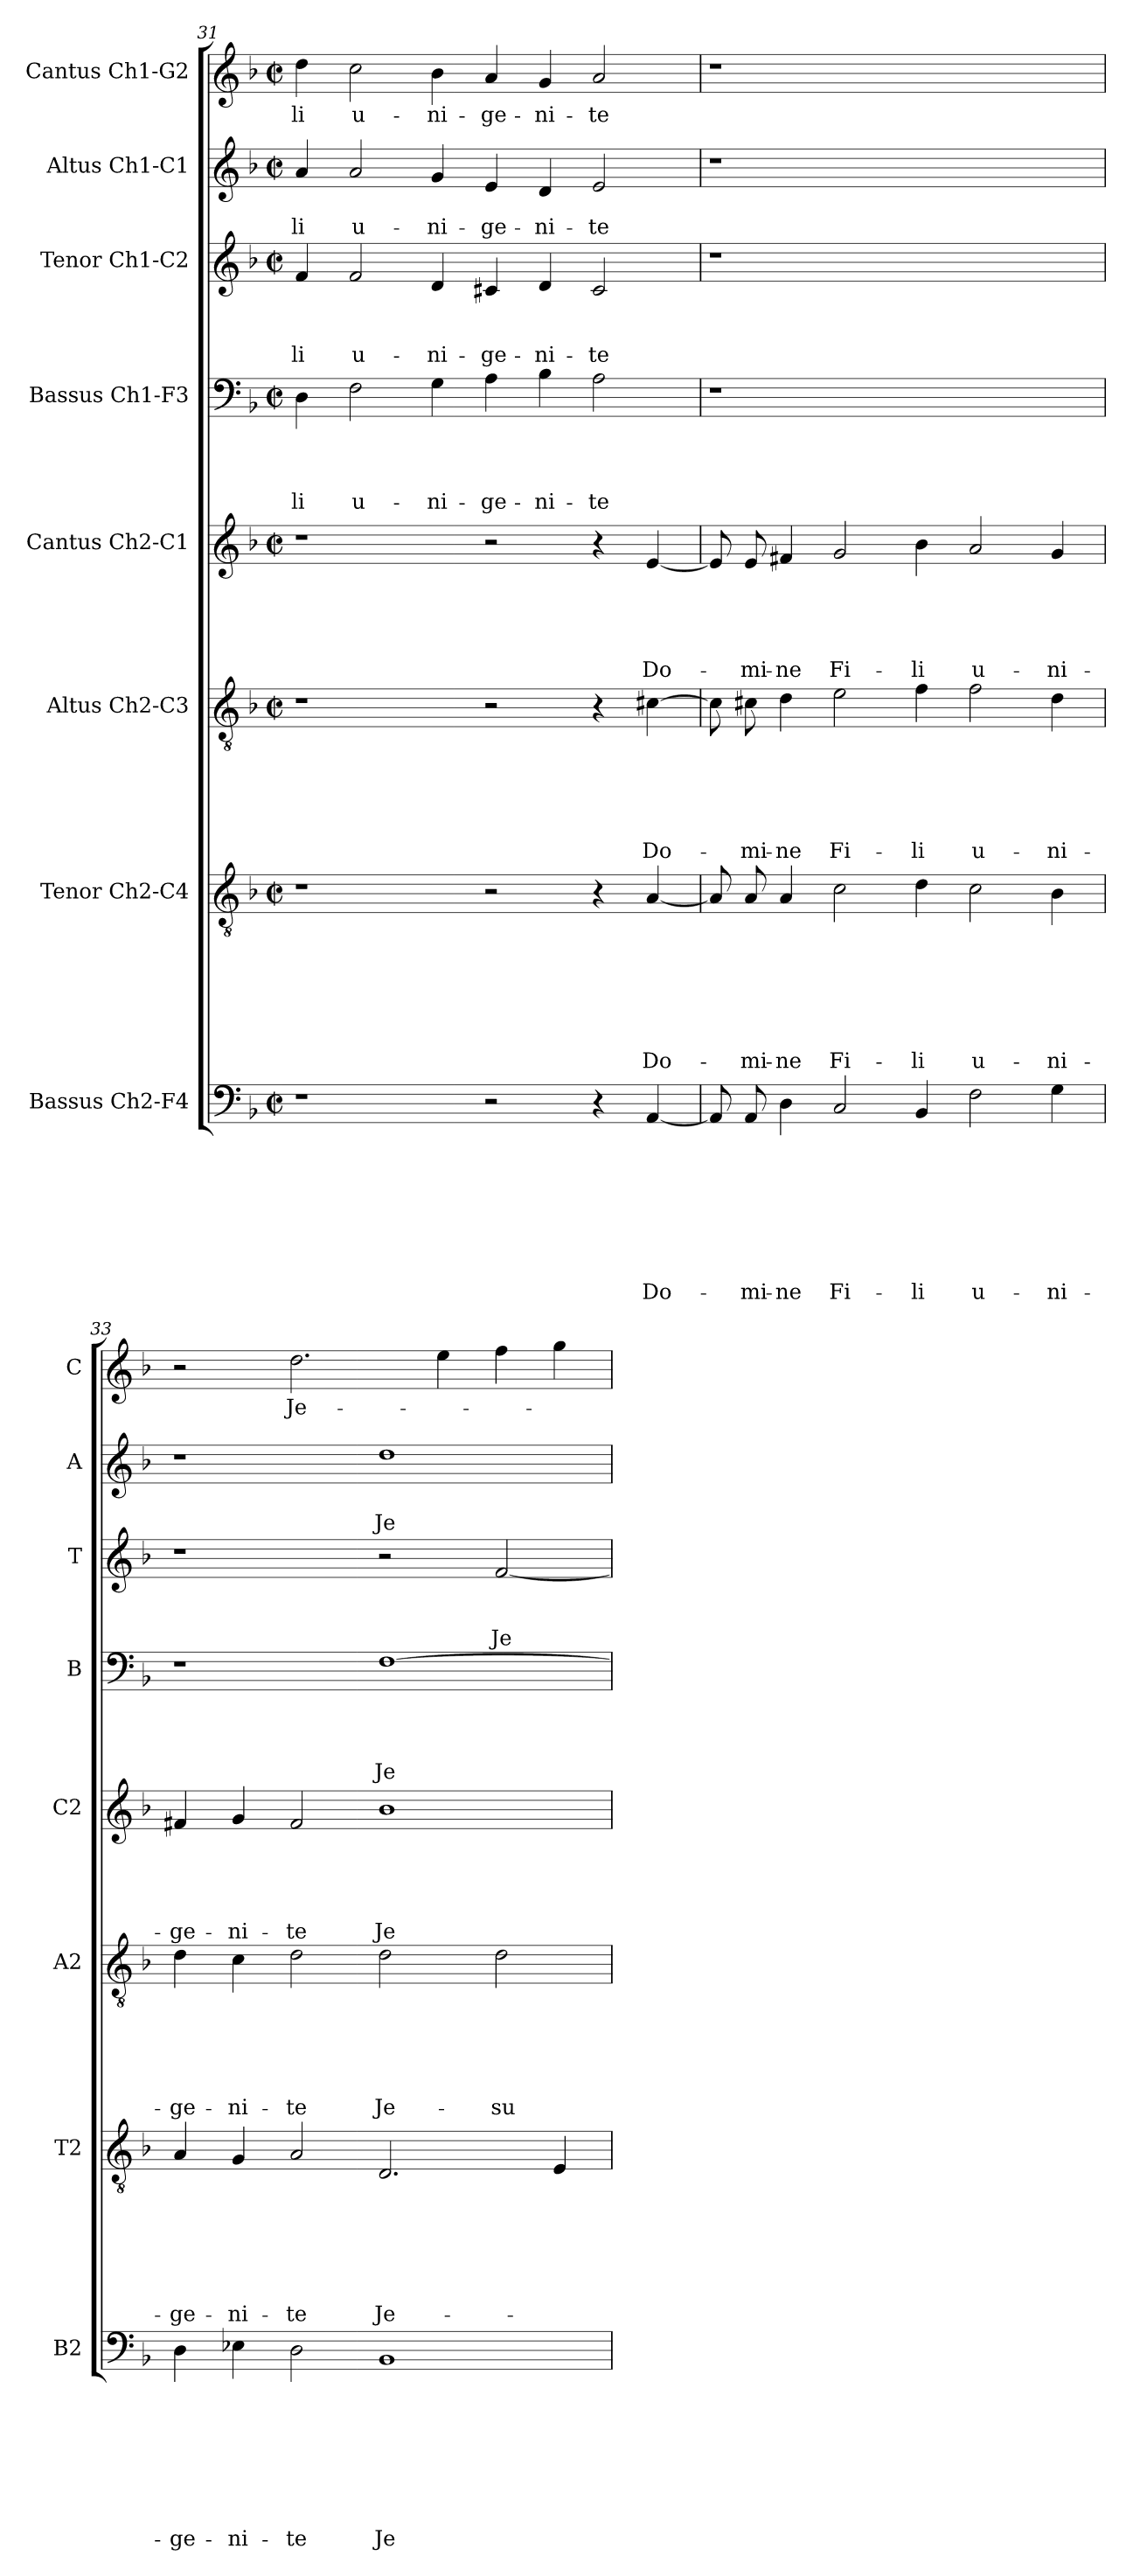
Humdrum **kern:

**kern	**text	**text	**text	**text	**text	**text	**text	**text	**kern	**text	**text	**text	**text	**text	**text	**text	**kern	**text	**text	**text	**text	**text	**text	**kern	**text	**text	**text	**text	**text	**kern	**text	**text	**text	**text	**kern	**text	**text	**text	**kern	**text	**text	**kern	**text
*part8	*part8	*part8	*part8	*part8	*part8	*part8	*part8	*part8	*part7	*part7	*part7	*part7	*part7	*part7	*part7	*part7	*part6	*part6	*part6	*part6	*part6	*part6	*part6	*part5	*part5	*part5	*part5	*part5	*part5	*part4	*part4	*part4	*part4	*part4	*part3	*part3	*part3	*part3	*part2	*part2	*part2	*part1	*part1
*staff8	*staff8	*staff8	*staff8	*staff8	*staff8	*staff8	*staff8	*staff8	*staff7	*staff7	*staff7	*staff7	*staff7	*staff7	*staff7	*staff7	*staff6	*staff6	*staff6	*staff6	*staff6	*staff6	*staff6	*staff5	*staff5	*staff5	*staff5	*staff5	*staff5	*staff4	*staff4	*staff4	*staff4	*staff4	*staff3	*staff3	*staff3	*staff3	*staff2	*staff2	*staff2	*staff1	*staff1
*I"Bassus Ch2-F4	*	*	*	*	*	*	*	*	*I"Tenor Ch2-C4	*	*	*	*	*	*	*	*I"Altus Ch2-C3	*	*	*	*	*	*	*I"Cantus Ch2-C1	*	*	*	*	*	*I"Bassus Ch1-F3	*	*	*	*	*I"Tenor Ch1-C2	*	*	*	*I"Altus Ch1-C1	*	*	*I"Cantus Ch1-G2	*
*I'B2	*	*	*	*	*	*	*	*	*I'T2	*	*	*	*	*	*	*	*I'A2	*	*	*	*	*	*	*I'C2	*	*	*	*	*	*I'B	*	*	*	*	*I'T	*	*	*	*I'A	*	*	*I'C	*
*clefF4	*	*	*	*	*	*	*	*	*clefGv2	*	*	*	*	*	*	*	*clefGv2	*	*	*	*	*	*	*clefG2	*	*	*	*	*	*clefF4	*	*	*	*	*clefG2	*	*	*	*clefG2	*	*	*clefG2	*
*k[b-]	*	*	*	*	*	*	*	*	*k[b-]	*	*	*	*	*	*	*	*k[b-]	*	*	*	*	*	*	*k[b-]	*	*	*	*	*	*k[b-]	*	*	*	*	*k[b-]	*	*	*	*k[b-]	*	*	*k[b-]	*
*F:	*	*	*	*	*	*	*	*	*F:	*	*	*	*	*	*	*	*F:	*	*	*	*	*	*	*F:	*	*	*	*	*	*F:	*	*	*	*	*F:	*	*	*	*F:	*	*	*F:	*
*M2/2	*	*	*	*	*	*	*	*	*M2/2	*	*	*	*	*	*	*	*M2/2	*	*	*	*	*	*	*M2/2	*	*	*	*	*	*M2/2	*	*	*	*	*M2/2	*	*	*	*M2/2	*	*	*M2/2	*
*met(c|)	*	*	*	*	*	*	*	*	*met(c|)	*	*	*	*	*	*	*	*met(c|)	*	*	*	*	*	*	*met(c|)	*	*	*	*	*	*met(c|)	*	*	*	*	*met(c|)	*	*	*	*met(c|)	*	*	*met(c|)	*
=31	=31	=31	=31	=31	=31	=31	=31	=31	=31	=31	=31	=31	=31	=31	=31	=31	=31	=31	=31	=31	=31	=31	=31	=31	=31	=31	=31	=31	=31	=31	=31	=31	=31	=31	=31	=31	=31	=31	=31	=31	=31	=31	=31
!	!	!	!	!	!	!	!	!	!	!	!	!	!	!	!	!	!	!	!	!	!	!	!	!	!	!	!	!	!	!	!	!	!	!LO:LY:b	!	!	!	!LO:LY:b	!	!	!LO:LY:b	!	!LO:LY:b
1r	.	.	.	.	.	.	.	.	1r	.	.	.	.	.	.	.	1r	.	.	.	.	.	.	1r	.	.	.	.	.	4D\	.	.	.	-li	4f/	.	.	-li	4a/	.	-li	4dd\	-li
!	!	!	!	!	!	!	!	!	!	!	!	!	!	!	!	!	!	!	!	!	!	!	!	!	!	!	!	!	!	!	!	!	!	!LO:LY:b	!	!	!	!LO:LY:b	!	!	!LO:LY:b	!	!LO:LY:b
.	.	.	.	.	.	.	.	.	.	.	.	.	.	.	.	.	.	.	.	.	.	.	.	.	.	.	.	.	.	2F\	.	.	.	u-	2f/	.	.	u-	2a/	.	u-	2cc\	u-
!	!	!	!	!	!	!	!	!	!	!	!	!	!	!	!	!	!	!	!	!	!	!	!	!	!	!	!	!	!	!	!	!	!	!LO:LY:b	!	!	!	!LO:LY:b	!	!	!LO:LY:b	!	!LO:LY:b
.	.	.	.	.	.	.	.	.	.	.	.	.	.	.	.	.	.	.	.	.	.	.	.	.	.	.	.	.	.	4G\	.	.	.	-ni-	4d/	.	.	-ni-	4g/	.	-ni-	4b-\	-ni-
!	!	!	!	!	!	!	!	!	!	!	!	!	!	!	!	!	!	!	!	!	!	!	!	!	!	!	!	!	!	!	!	!	!	!LO:LY:b	!	!	!	!LO:LY:b	!	!	!LO:LY:b	!	!LO:LY:b
2r	.	.	.	.	.	.	.	.	2r	.	.	.	.	.	.	.	2r	.	.	.	.	.	.	2r	.	.	.	.	.	4A\	.	.	.	-ge-	4c#X/	.	.	-ge-	4e/	.	-ge-	4a/	-ge-
!	!	!	!	!	!	!	!	!	!	!	!	!	!	!	!	!	!	!	!	!	!	!	!	!	!	!	!	!	!	!	!	!	!	!LO:LY:b	!	!	!	!LO:LY:b	!	!	!LO:LY:b	!	!LO:LY:b
.	.	.	.	.	.	.	.	.	.	.	.	.	.	.	.	.	.	.	.	.	.	.	.	.	.	.	.	.	.	4B-\	.	.	.	-ni-	4d/	.	.	-ni-	4d/	.	-ni-	4g/	-ni-
!	!	!	!	!	!	!	!	!	!	!	!	!	!	!	!	!	!	!	!	!	!	!	!	!	!	!	!	!	!	!	!	!	!	!LO:LY:b	!	!	!	!LO:LY:b	!	!	!LO:LY:b	!	!LO:LY:b
4r	.	.	.	.	.	.	.	.	4r	.	.	.	.	.	.	.	4r	.	.	.	.	.	.	4r	.	.	.	.	.	2A\	.	.	.	-te	2c#/	.	.	-te	2e/	.	-te	2a/	-te
!	!	!	!	!	!	!	!	!LO:LY:b	!	!	!	!	!	!	!	!LO:LY:b	!	!	!	!	!	!	!LO:LY:b	!	!	!	!	!	!LO:LY:b	!	!	!	!	!	!	!	!	!	!	!	!	!	!
[4AA/	.	.	.	.	.	.	.	Do-	[4A/	.	.	.	.	.	.	Do-	[4c#X\	.	.	.	.	.	Do-	[4e/	.	.	.	.	Do-	.	.	.	.	.	.	.	.	.	.	.	.	.	.
!!LO:PB:g=z
=32	=32	=32	=32	=32	=32	=32	=32	=32	=32	=32	=32	=32	=32	=32	=32	=32	=32	=32	=32	=32	=32	=32	=32	=32	=32	=32	=32	=32	=32	=32	=32	=32	=32	=32	=32	=32	=32	=32	=32	=32	=32	=32	=32
8AA/]	.	.	.	.	.	.	.	.	8A/]	.	.	.	.	.	.	.	8c#\]	.	.	.	.	.	.	8e/]	.	.	.	.	.	1r	.	.	.	.	1r	.	.	.	1r	.	.	1r	.
!	!	!	!	!	!	!	!	!LO:LY:b	!	!	!	!	!	!	!	!LO:LY:b	!	!	!	!	!	!	!LO:LY:b	!	!	!	!	!	!LO:LY:b	!	!	!	!	!	!	!	!	!	!	!	!	!	!
8AA/	.	.	.	.	.	.	.	-mi-	8A/	.	.	.	.	.	.	-mi-	8c#X\	.	.	.	.	.	-mi-	8e/	.	.	.	.	-mi-	.	.	.	.	.	.	.	.	.	.	.	.	.	.
!	!	!	!	!	!	!	!	!LO:LY:b	!	!	!	!	!	!	!	!LO:LY:b	!	!	!	!	!	!	!LO:LY:b	!	!	!	!	!	!LO:LY:b	!	!	!	!	!	!	!	!	!	!	!	!	!	!
4D\	.	.	.	.	.	.	.	-ne	4A/	.	.	.	.	.	.	-ne	4d\	.	.	.	.	.	-ne	4f#X/	.	.	.	.	-ne	.	.	.	.	.	.	.	.	.	.	.	.	.	.
!	!	!	!	!	!	!	!	!LO:LY:b	!	!	!	!	!	!	!	!LO:LY:b	!	!	!	!	!	!	!LO:LY:b	!	!	!	!	!	!LO:LY:b	!	!	!	!	!	!	!	!	!	!	!	!	!	!
2C/	.	.	.	.	.	.	.	Fi-	2c\	.	.	.	.	.	.	Fi-	2e\	.	.	.	.	.	Fi-	2g/	.	.	.	.	Fi-	.	.	.	.	.	.	.	.	.	.	.	.	.	.
!	!	!	!	!	!	!	!	!LO:LY:b	!	!	!	!	!	!	!	!LO:LY:b	!	!	!	!	!	!	!LO:LY:b	!	!	!	!	!	!LO:LY:b	!	!	!	!	!	!	!	!	!	!	!	!	!	!
4BB-/	.	.	.	.	.	.	.	-li	4d\	.	.	.	.	.	.	-li	4f\	.	.	.	.	.	-li	4b-\	.	.	.	.	-li	1ryy	.	.	.	.	1ryy	.	.	.	1ryy	.	.	1ryy	.
!	!	!	!	!	!	!	!	!LO:LY:b	!	!	!	!	!	!	!	!LO:LY:b	!	!	!	!	!	!	!LO:LY:b	!	!	!	!	!	!LO:LY:b	!	!	!	!	!	!	!	!	!	!	!	!	!	!
2F\	.	.	.	.	.	.	.	u-	2c\	.	.	.	.	.	.	u-	2f\	.	.	.	.	.	u-	2a/	.	.	.	.	u-	.	.	.	.	.	.	.	.	.	.	.	.	.	.
!	!	!	!	!	!	!	!	!LO:LY:b	!	!	!	!	!	!	!	!LO:LY:b	!	!	!	!	!	!	!LO:LY:b	!	!	!	!	!	!LO:LY:b	!	!	!	!	!	!	!	!	!	!	!	!	!	!
4G\	.	.	.	.	.	.	.	-ni-	4B-\	.	.	.	.	.	.	-ni-	4d\	.	.	.	.	.	-ni-	4g/	.	.	.	.	-ni-	.	.	.	.	.	.	.	.	.	.	.	.	.	.
=33	=33	=33	=33	=33	=33	=33	=33	=33	=33	=33	=33	=33	=33	=33	=33	=33	=33	=33	=33	=33	=33	=33	=33	=33	=33	=33	=33	=33	=33	=33	=33	=33	=33	=33	=33	=33	=33	=33	=33	=33	=33	=33	=33
!	!	!	!	!	!	!	!	!LO:LY:b	!	!	!	!	!	!	!	!LO:LY:b	!	!	!	!	!	!	!LO:LY:b	!	!	!	!	!	!LO:LY:b	!	!	!	!	!	!	!	!	!	!	!	!	!	!
4D\	.	.	.	.	.	.	.	-ge-	4A/	.	.	.	.	.	.	-ge-	4d\	.	.	.	.	.	-ge-	4f#X/	.	.	.	.	-ge-	1r	.	.	.	.	1r	.	.	.	1r	.	.	2r	.
!	!	!	!	!	!	!	!	!LO:LY:b	!	!	!	!	!	!	!	!LO:LY:b	!	!	!	!	!	!	!LO:LY:b	!	!	!	!	!	!LO:LY:b	!	!	!	!	!	!	!	!	!	!	!	!	!	!
4E-X\	.	.	.	.	.	.	.	-ni-	4G/	.	.	.	.	.	.	-ni-	4c\	.	.	.	.	.	-ni-	4g/	.	.	.	.	-ni-	.	.	.	.	.	.	.	.	.	.	.	.	.	.
!	!	!	!	!	!	!	!	!LO:LY:b	!	!	!	!	!	!	!	!LO:LY:b	!	!	!	!	!	!	!LO:LY:b	!	!	!	!	!	!LO:LY:b	!	!	!	!	!	!	!	!	!	!	!	!	!	!LO:LY:b
2D\	.	.	.	.	.	.	.	-te	2A/	.	.	.	.	.	.	-te	2d\	.	.	.	.	.	-te	2f#/	.	.	.	.	-te	.	.	.	.	.	.	.	.	.	.	.	.	2.dd\	Je-
!	!	!	!	!	!	!	!	!LO:LY:b	!	!	!	!	!	!	!	!LO:LY:b	!	!	!	!	!	!	!LO:LY:b	!	!	!	!	!	!LO:LY:b	!	!	!	!	!LO:LY:b	!	!	!	!	!	!	!LO:LY:b	!	!
1BB-	.	.	.	.	.	.	.	Je-	2.D/	.	.	.	.	.	.	Je-	2d\	.	.	.	.	.	Je-	1b-	.	.	.	.	Je-	[1F	.	.	.	Je-	2r	.	.	.	1dd	.	Je-	.	.
.	.	.	.	.	.	.	.	.	.	.	.	.	.	.	.	.	.	.	.	.	.	.	.	.	.	.	.	.	.	.	.	.	.	.	.	.	.	.	.	.	.	4ee\	.
!	!	!	!	!	!	!	!	!	!	!	!	!	!	!	!	!	!	!	!	!	!	!	!LO:LY:b	!	!	!	!	!	!	!	!	!	!	!	!	!	!	!LO:LY:b	!	!	!	!	!
.	.	.	.	.	.	.	.	.	.	.	.	.	.	.	.	.	2d\	.	.	.	.	.	-su	.	.	.	.	.	.	.	.	.	.	.	[2f/	.	.	Je-	.	.	.	4ff\	.
.	.	.	.	.	.	.	.	.	4E/	.	.	.	.	.	.	.	.	.	.	.	.	.	.	.	.	.	.	.	.	.	.	.	.	.	.	.	.	.	.	.	.	4gg\	.
=	=	=	=	=	=	=	=	=	=	=	=	=	=	=	=	=	=	=	=	=	=	=	=	=	=	=	=	=	=	=	=	=	=	=	=	=	=	=	=	=	=	=	=
*-	*-	*-	*-	*-	*-	*-	*-	*-	*-	*-	*-	*-	*-	*-	*-	*-	*-	*-	*-	*-	*-	*-	*-	*-	*-	*-	*-	*-	*-	*-	*-	*-	*-	*-	*-	*-	*-	*-	*-	*-	*-	*-	*-
